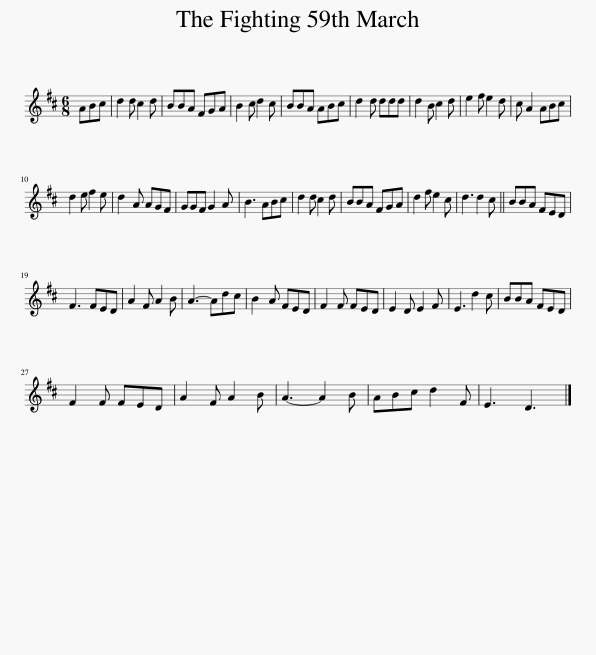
X:1
L:1/8
M:6/8
I:linebreak $
K:D
V:1 treble
V:1
 ABc | d2 d c2 d | BBA FGA | B2 c d2 c | BBA ABc | %5
 d2 d ddd | d2 B c2 d | e2 f e2 d | c A2 ABc |$ d2 e f2 e | %10
 d2 A AGF | GGF G2 A | B3 ABc | d2 d c2 d | BBA FGA | %15
 d2 f e2 c | d3 d2 c || BBA FED |$ F3 FED | A2 F A2 B | %20
 A3- Adc | B2 A FED | F2 F FED | E2 D E2 F | E3 d2 c | %25
 BBA FED |$ F2 F FED | A2 F A2 B | A3- A2 B | ABc d2 F | %30
 E3 D3 |] %31
